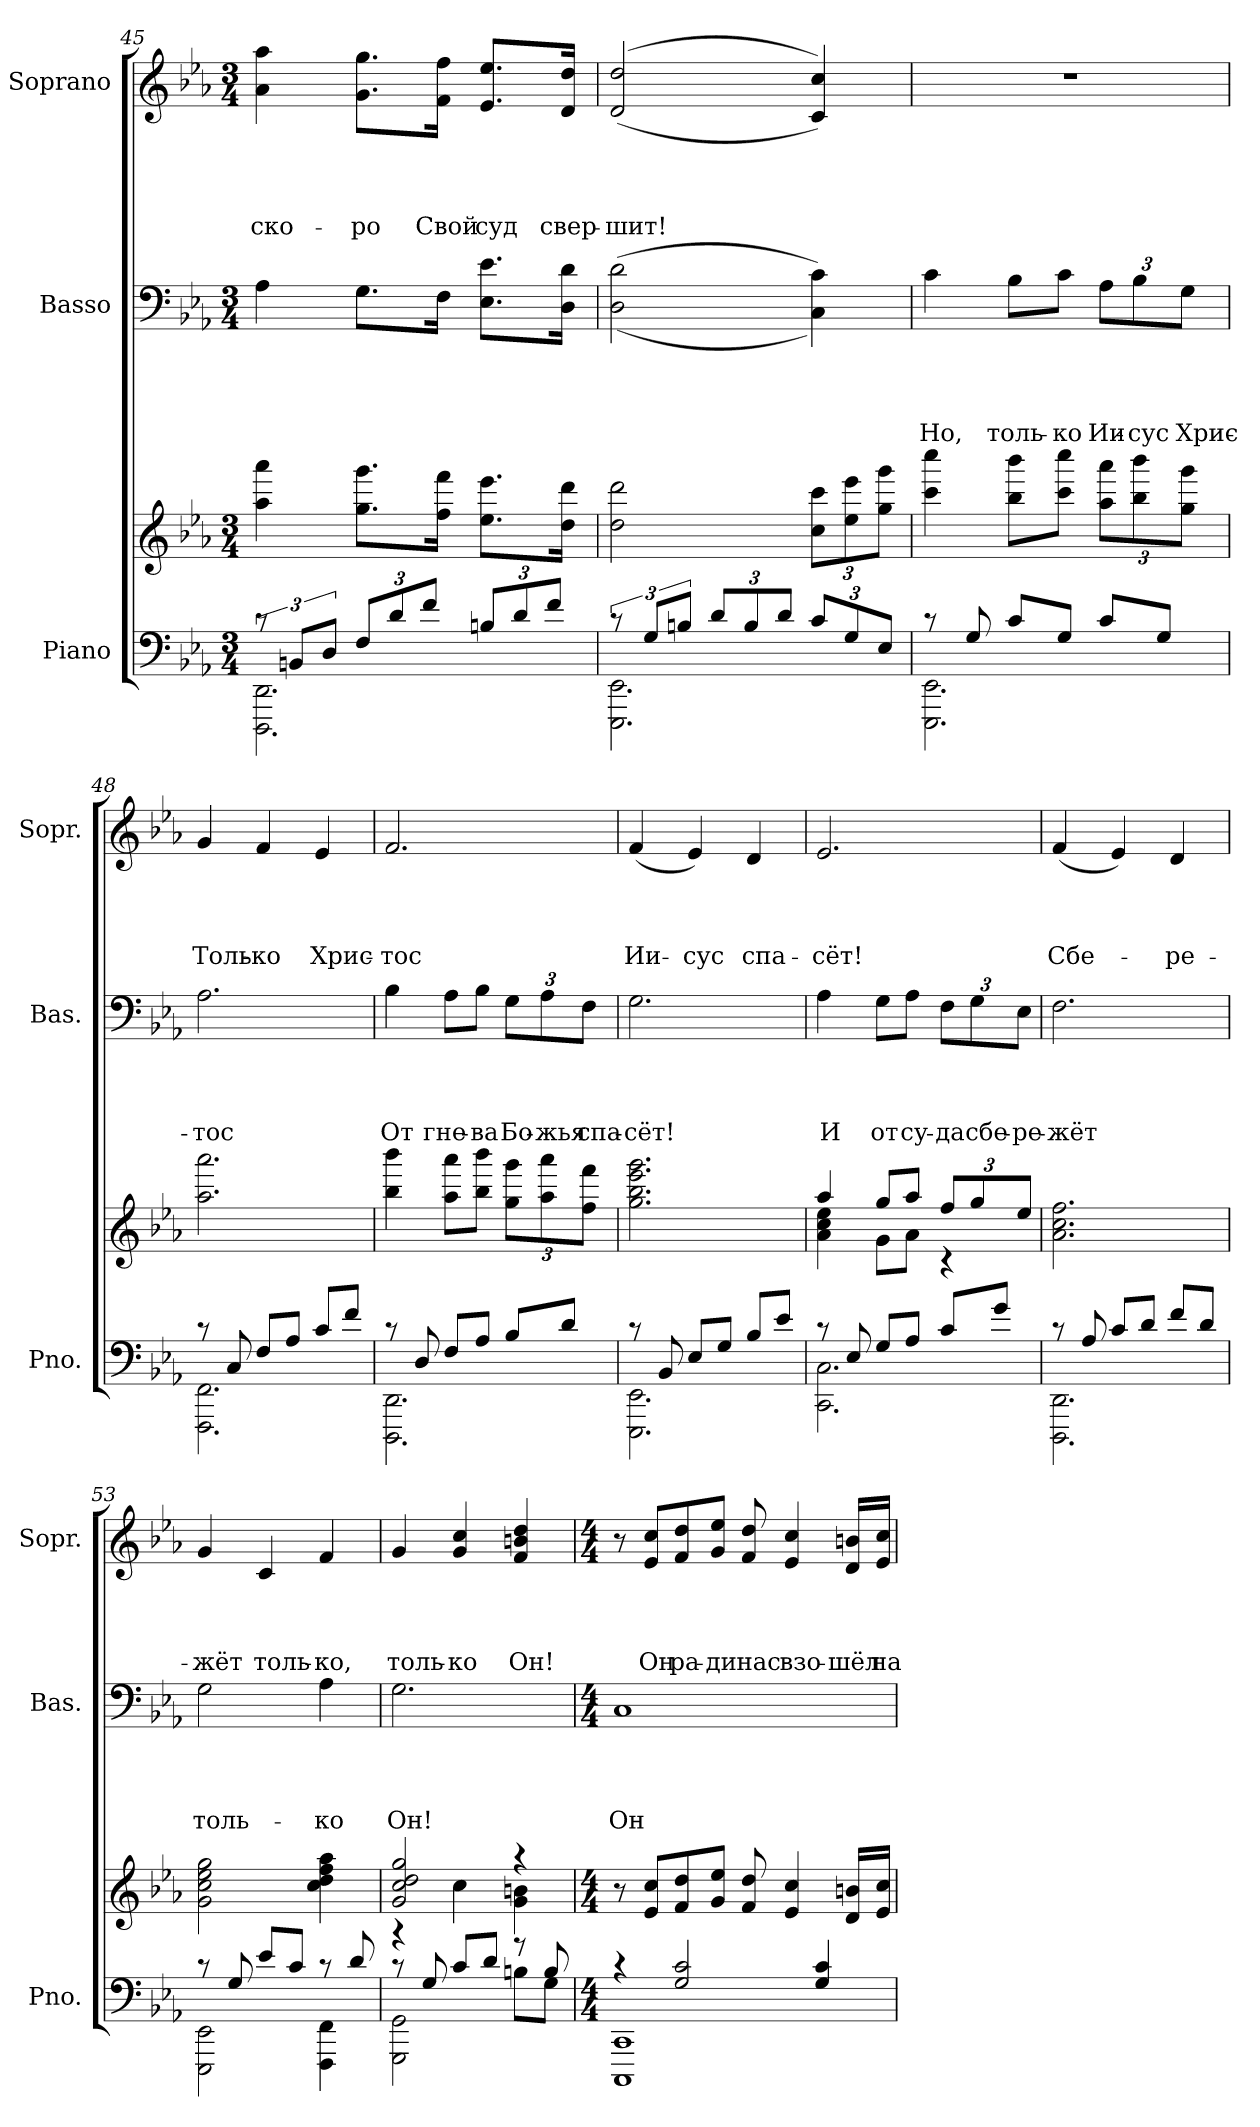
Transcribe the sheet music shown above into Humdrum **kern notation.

**kern	**kern	**kern	**text	**text	**text	**text	**kern	**text	**text	**text	**text
*part3	*part3	*part2	*part2	*part2	*part2	*part2	*part1	*part1	*part1	*part1	*part1
*staff4	*staff3	*staff2	*staff2	*staff2	*staff2	*staff2	*staff1	*staff1	*staff1	*staff1	*staff1
*I"Piano	*	*I"Basso	*	*	*	*	*I"Soprano	*	*	*	*
*I'Pno.	*	*I'Bas.	*	*	*	*	*I'Sopr.	*	*	*	*
*clefF4	*clefG2	*clefF4	*	*	*	*	*clefG2	*	*	*	*
*k[b-e-a-]	*k[b-e-a-]	*k[b-e-a-]	*	*	*	*	*k[b-e-a-]	*	*	*	*
*c:	*c:	*c:	*	*	*	*	*c:	*	*	*	*
*M3/4	*M3/4	*M3/4	*	*	*	*	*M3/4	*	*	*	*
=45	=45	=45	=45	=45	=45	=45	=45	=45	=45	=45	=45
*^	*	*	*	*	*	*	*	*	*	*	*
!	!	!	!	!	!	!	!	!	!	!	!	!LO:LY:b
12rc	2.DDD\ 2.DD\	4aa-\ 4aaa-\	4A-\	.	.	.	.	4a-\ 4aa-\	.	.	.	ско-
12BBn/L	.	.	.	.	.	.	.	.	.	.	.	.
12D/J	.	.	.	.	.	.	.	.	.	.	.	.
!	!	!	!	!	!	!	!	!	!	!	!	!LO:LY:b
12F/L	.	8.gg\ 8.ggg\L	8.G\L	.	.	.	.	8.g\ 8.gg\L	.	.	.	-ро
12d/	.	.	.	.	.	.	.	.	.	.	.	.
12f/J	.	.	.	.	.	.	.	.	.	.	.	.
!	!	!	!	!	!	!	!	!	!	!	!	!LO:LY:b
.	.	16ff\ 16fff\Jk	16F\Jk	.	.	.	.	16f\ 16ff\Jk	.	.	.	Свой
!	!	!	!	!	!	!	!	!	!	!	!	!LO:LY:b
12Bn/L	.	8.ee-\ 8.eee-\L	8.E-\ 8.e-\L	.	.	.	.	8.e-/ 8.ee-/L	.	.	.	суд
12d/	.	.	.	.	.	.	.	.	.	.	.	.
12f/J	.	.	.	.	.	.	.	.	.	.	.	.
!	!	!	!	!	!	!	!	!	!	!	!	!LO:LY:b
.	.	16dd\ 16ddd\Jk	16D\ 16d\Jk	.	.	.	.	16d/ 16dd/Jk	.	.	.	свер-
=46	=46	=46	=46	=46	=46	=46	=46	=46	=46	=46	=46	=46
!	!	!	!	!	!	!	!	!	!	!	!	!LO:LY:b
12rc	2.EEE-\ 2.EE-\	2dd\ 2ddd\	(>(2D\ 2d\	.	.	.	.	((<2d/ 2dd/	.	.	.	-шит!
12G/L	.	.	.	.	.	.	.	.	.	.	.	.
12Bn/J	.	.	.	.	.	.	.	.	.	.	.	.
12d/L	.	.	.	.	.	.	.	.	.	.	.	.
12B/	.	.	.	.	.	.	.	.	.	.	.	.
12d/J	.	.	.	.	.	.	.	.	.	.	.	.
12c/L	.	12cc\ 12ccc\L	4C\ 4c\))	.	.	.	.	4c/ 4cc/))	.	.	.	.
12G/	.	12ee-\ 12eee-\	.	.	.	.	.	.	.	.	.	.
12E-/J	.	12gg\ 12ggg\J	.	.	.	.	.	.	.	.	.	.
!!LO:LB:g=z
=47	=47	=47	=47	=47	=47	=47	=47	=47	=47	=47	=47	=47
!	!	!	!	!	!	!	!LO:LY:a	!	!	!	!	!
8rc	2.EEE-\ 2.EE-\	4ccc\ 4cccc\	4c\	.	.	.	Но,	2.r	.	.	.	.
8G/	.	.	.	.	.	.	.	.	.	.	.	.
!	!	!	!	!	!	!	!LO:LY:a	!	!	!	!	!
8c/L	.	8bb-\ 8bbb-\L	8B-\L	.	.	.	толь-	.	.	.	.	.
!	!	!	!	!	!	!	!LO:LY:a	!	!	!	!	!
8G/J	.	8ccc\ 8cccc\J	8c\J	.	.	.	-ко	.	.	.	.	.
!	!	!	!	!	!	!	!LO:LY:a	!	!	!	!	!
8c/L	.	12aa-\ 12aaa-\L	12A-\L	.	.	.	Ии-	.	.	.	.	.
!	!	!	!	!	!	!	!LO:LY:a	!	!	!	!	!
.	.	12bb-\ 12bbb-\	12B-\	.	.	.	-сус	.	.	.	.	.
8G/J	.	.	.	.	.	.	.	.	.	.	.	.
!	!	!	!	!	!	!	!LO:LY:a	!	!	!	!	!
.	.	12gg\ 12ggg\J	12G\J	.	.	.	Хрис-	.	.	.	.	.
=48	=48	=48	=48	=48	=48	=48	=48	=48	=48	=48	=48	=48
!	!	!	!	!	!	!	!LO:LY:a	!	!	!	!	!LO:LY:b
8rc	2.FFF\ 2.FF\	2.aa-\ 2.aaa-\	2.A-\	.	.	.	-тос	4g/	.	.	.	Толь-
8C/	.	.	.	.	.	.	.	.	.	.	.	.
!	!	!	!	!	!	!	!	!	!	!	!	!LO:LY:b
8F/L	.	.	.	.	.	.	.	4f/	.	.	.	-ко
8A-/J	.	.	.	.	.	.	.	.	.	.	.	.
!	!	!	!	!	!	!	!	!	!	!	!	!LO:LY:b
8c/L	.	.	.	.	.	.	.	4e-/	.	.	.	Хрис-
8f/J	.	.	.	.	.	.	.	.	.	.	.	.
=49	=49	=49	=49	=49	=49	=49	=49	=49	=49	=49	=49	=49
!	!	!	!	!	!	!	!LO:LY:a	!	!	!	!	!LO:LY:b
8rc	2.DDD\ 2.DD\	4bb-\ 4bbb-\	4B-\	.	.	.	От	2.f/	.	.	.	-тос
8D/	.	.	.	.	.	.	.	.	.	.	.	.
!	!	!	!	!	!	!	!LO:LY:a	!	!	!	!	!
8F/L	.	8aa-\ 8aaa-\L	8A-\L	.	.	.	гне-	.	.	.	.	.
!	!	!	!	!	!	!	!LO:LY:a	!	!	!	!	!
8A-/J	.	8bb-\ 8bbb-\J	8B-\J	.	.	.	-ва	.	.	.	.	.
!	!	!	!	!	!	!	!LO:LY:a	!	!	!	!	!
8B-/L	.	12gg\ 12ggg\L	12G\L	.	.	.	Бо-	.	.	.	.	.
!	!	!	!	!	!	!	!LO:LY:a	!	!	!	!	!
.	.	12aa-\ 12aaa-\	12A-\	.	.	.	-жья	.	.	.	.	.
8d/J	.	.	.	.	.	.	.	.	.	.	.	.
!	!	!	!	!	!	!	!LO:LY:a	!	!	!	!	!
.	.	12ff\ 12fff\J	12F\J	.	.	.	спа-	.	.	.	.	.
!!LO:LB:g=z
=50	=50	=50	=50	=50	=50	=50	=50	=50	=50	=50	=50	=50
!	!	!	!	!	!	!	!LO:LY:a	!	!	!	!	!LO:LY:b
8rc	2.EEE-\ 2.EE-\	2.gg\ 2.bb-\ 2.eee-\ 2.ggg\	2.G\	.	.	.	-сёт!	(4f/	.	.	.	Ии-
8BB-/	.	.	.	.	.	.	.	.	.	.	.	.
!	!	!	!	!	!	!	!	!	!	!	!	!LO:LY:b
8E-/L	.	.	.	.	.	.	.	4e-/)	.	.	.	-сус
8G/J	.	.	.	.	.	.	.	.	.	.	.	.
!	!	!	!	!	!	!	!	!	!	!	!	!LO:LY:b
8B-/L	.	.	.	.	.	.	.	4d/	.	.	.	спа-
8e-/J	.	.	.	.	.	.	.	.	.	.	.	.
=51	=51	=51	=51	=51	=51	=51	=51	=51	=51	=51	=51	=51
*	*	*^	*	*	*	*	*	*	*	*	*	*
!	!	!	!	!	!	!	!	!LO:LY:a	!	!	!	!	!LO:LY:b
8rc	2.CC\ 2.C\	4aa-/	4a-\ 4cc\ 4ee-\	4A-\	.	.	.	И	2.e-/	.	.	.	-сёт!
8E-/	.	.	.	.	.	.	.	.	.	.	.	.	.
!	!	!	!	!	!	!	!	!LO:LY:a	!	!	!	!	!
8G/L	.	8gg/L	8g\L	8G\L	.	.	.	от	.	.	.	.	.
!	!	!	!	!	!	!	!	!LO:LY:a	!	!	!	!	!
8A-/J	.	8aa-/J	8a-\J	8A-\J	.	.	.	су-	.	.	.	.	.
!	!	!	!	!	!	!	!	!LO:LY:a	!	!	!	!	!
8c/L	.	12ff/L	4rc	12F\L	.	.	.	-да	.	.	.	.	.
!	!	!	!	!	!	!	!	!LO:LY:a	!	!	!	!	!
.	.	12gg/	.	12G\	.	.	.	сбе-	.	.	.	.	.
8g/J	.	.	.	.	.	.	.	.	.	.	.	.	.
!	!	!	!	!	!	!	!	!LO:LY:a	!	!	!	!	!
.	.	12ee-/J	.	12E-\J	.	.	.	-ре-	.	.	.	.	.
*	*	*v	*v	*	*	*	*	*	*	*	*	*	*
=52	=52	=52	=52	=52	=52	=52	=52	=52	=52	=52	=52	=52
!	!	!	!	!	!	!	!LO:LY:a	!	!	!	!	!LO:LY:b
8rc	2.DDD\ 2.DD\	2.a-\ 2.cc\ 2.ff\	2.F\	.	.	.	-жёт	(4f/	.	.	.	Сбе-
8A-/	.	.	.	.	.	.	.	.	.	.	.	.
8c/L	.	.	.	.	.	.	.	4e-/)	.	.	.	.
8d/J	.	.	.	.	.	.	.	.	.	.	.	.
!	!	!	!	!	!	!	!	!	!	!	!	!LO:LY:b
8f/L	.	.	.	.	.	.	.	4d/	.	.	.	-ре-
8d/J	.	.	.	.	.	.	.	.	.	.	.	.
!!LO:PB:g=z
=53	=53	=53	=53	=53	=53	=53	=53	=53	=53	=53	=53	=53
!	!	!	!	!	!	!	!LO:LY:a	!	!	!	!	!LO:LY:b
8rc	2EEE-\ 2EE-\	2g\ 2cc\ 2ee-\ 2gg\	2G\	.	.	.	толь-	4g/	.	.	.	-жёт
8G/	.	.	.	.	.	.	.	.	.	.	.	.
!	!	!	!	!	!	!	!	!	!	!	!	!LO:LY:b
8e-/L	.	.	.	.	.	.	.	4c/	.	.	.	толь-
8c/J	.	.	.	.	.	.	.	.	.	.	.	.
!	!	!	!	!	!	!	!LO:LY:a	!	!	!	!	!LO:LY:b
8rc	4FFF\ 4FF\	4cc\ 4dd\ 4ff\ 4aa-\	4A-\	.	.	.	-ко	4f/	.	.	.	-ко,
8d/	.	.	.	.	.	.	.	.	.	.	.	.
=54	=54	=54	=54	=54	=54	=54	=54	=54	=54	=54	=54	=54
*	*	*^	*	*	*	*	*	*	*	*	*	*
!	!	!	!	!	!	!	!	!LO:LY:a	!	!	!	!	!LO:LY:b
8rc	2GGG\ 2GG\	2g/ 2cc/ 2dd/ 2gg/	4rA	2.G\	.	.	.	Он!	4g/	.	.	.	толь-
8G/	.	.	.	.	.	.	.	.	.	.	.	.	.
!	!	!	!	!	!	!	!	!	!	!	!	!	!LO:LY:b
8c/L	.	.	4cc\	.	.	.	.	.	4g/ 4cc/	.	.	.	-ко
8d/J	.	.	.	.	.	.	.	.	.	.	.	.	.
!	!	!	!	!	!	!	!	!	!	!	!	!	!LO:LY:b
8rf	8Bn\L	4raa	4g\ 4bn\	.	.	.	.	.	4f/ 4bn/ 4dd/	.	.	.	Он!
8B/	8G\J	.	.	.	.	.	.	.	.	.	.	.	.
*	*	*v	*v	*	*	*	*	*	*	*	*	*	*
=55	=55	=55	=55	=55	=55	=55	=55	=55	=55	=55	=55	=55
*M4/4	*	*M4/4	*M4/4	*	*	*	*	*M4/4	*	*	*	*
!	!	!	!	!	!	!	!LO:LY:a	!	!	!	!	!
4rc	1CCC 1CC	8r	1C	.	.	.	Он	8r	.	.	.	.
!	!	!	!	!	!	!	!	!	!	!	!	!LO:LY:b
.	.	8e-/ 8cc/L	.	.	.	.	.	8e-/ 8cc/L	.	.	.	Он
!	!	!	!	!	!	!	!	!	!	!	!	!LO:LY:b
2G/ 2c/	.	8f/ 8dd/	.	.	.	.	.	8f/ 8dd/	.	.	.	ра-
!	!	!	!	!	!	!	!	!	!	!	!	!LO:LY:b
.	.	8g/ 8ee-/J	.	.	.	.	.	8g/ 8ee-/J	.	.	.	-ди
!	!	!	!	!	!	!	!	!	!	!	!	!LO:LY:b
.	.	8f/ 8dd/	.	.	.	.	.	8f/ 8dd/	.	.	.	нас
!	!	!	!	!	!	!	!	!	!	!	!	!LO:LY:b
.	.	4e-/ 4cc/	.	.	.	.	.	4e-/ 4cc/	.	.	.	взо-
4G/ 4c/	.	.	.	.	.	.	.	.	.	.	.	.
!	!	!	!	!	!	!	!	!	!	!	!	!LO:LY:b
.	.	16d/ 16bn/LL	.	.	.	.	.	16d/ 16bn/LL	.	.	.	-шёл
!	!	!	!	!	!	!	!	!	!	!	!	!LO:LY:b
.	.	16e-/ 16cc/JJ	.	.	.	.	.	16e-/ 16cc/JJ	.	.	.	на
*v	*v	*	*	*	*	*	*	*	*	*	*	*
=	=	=	=	=	=	=	=	=	=	=	=
*-	*-	*-	*-	*-	*-	*-	*-	*-	*-	*-	*-
